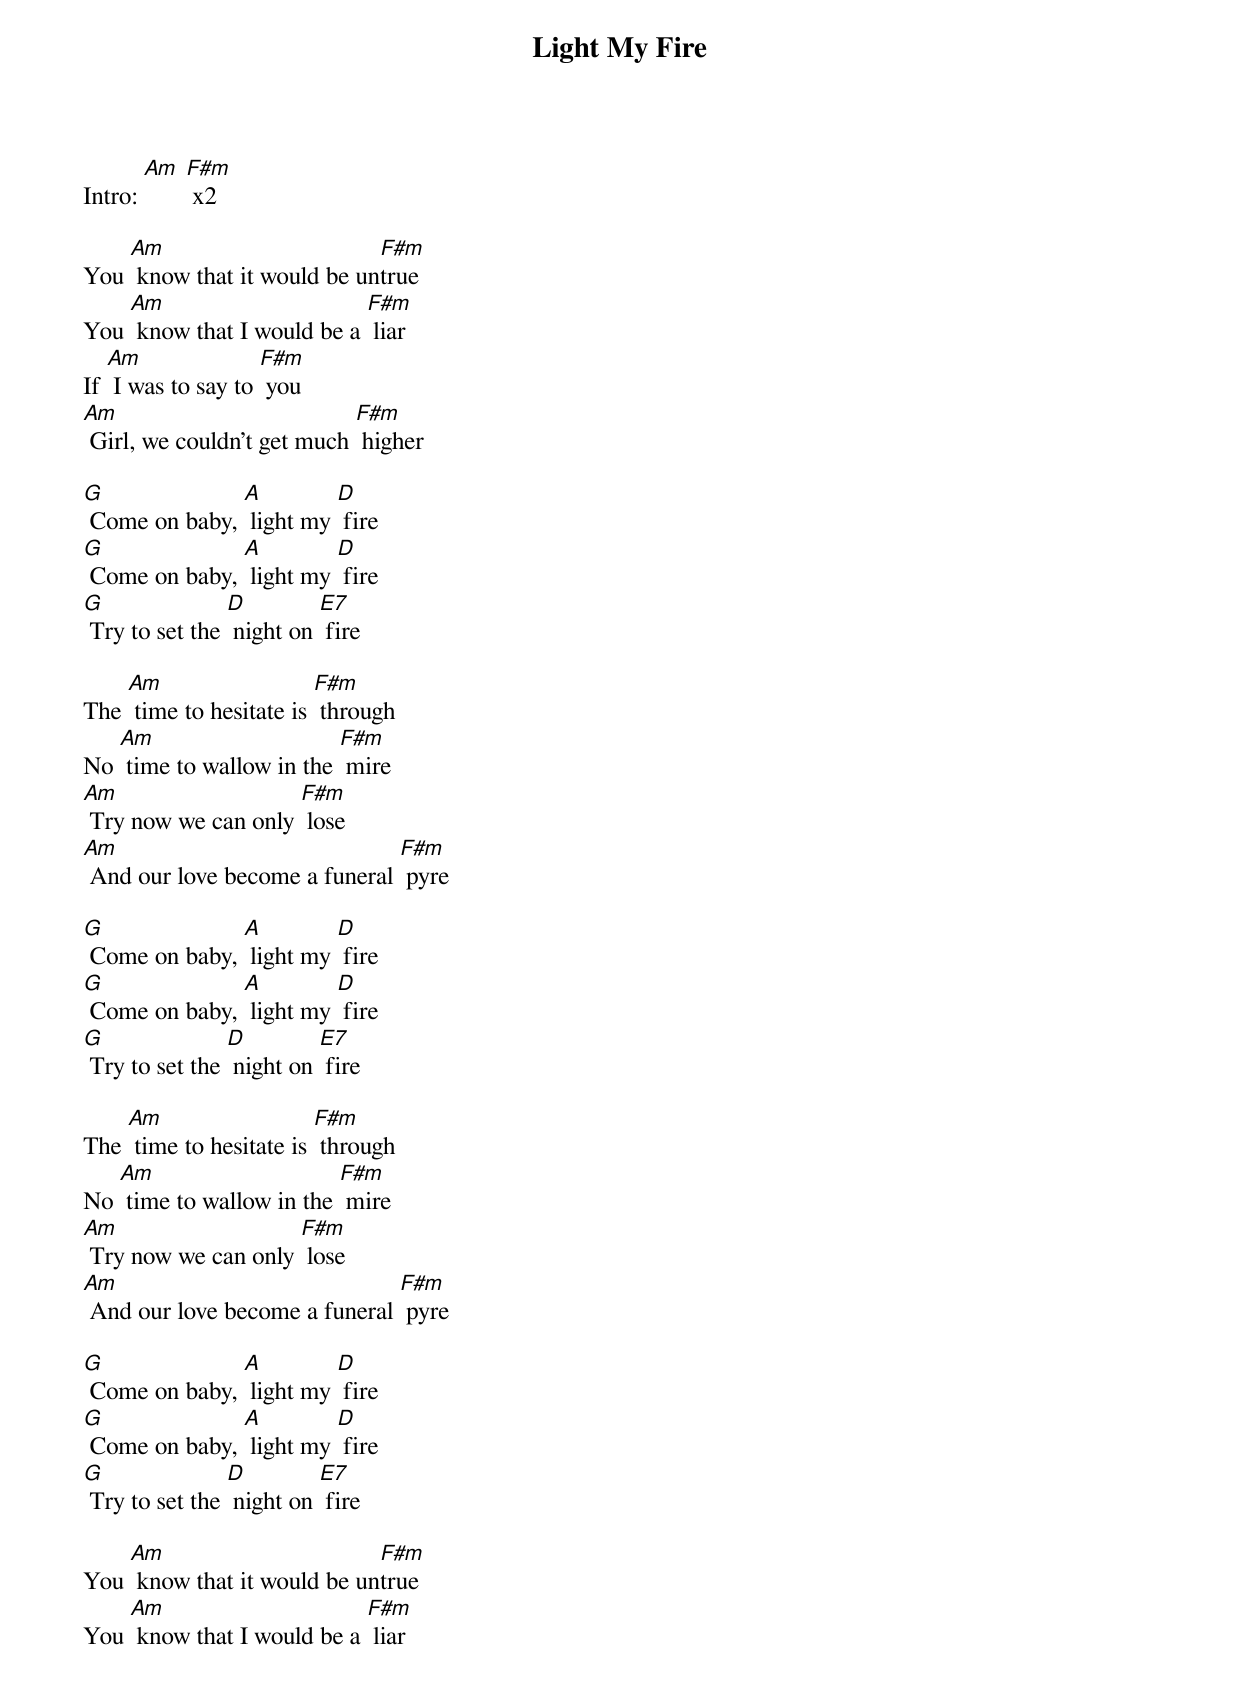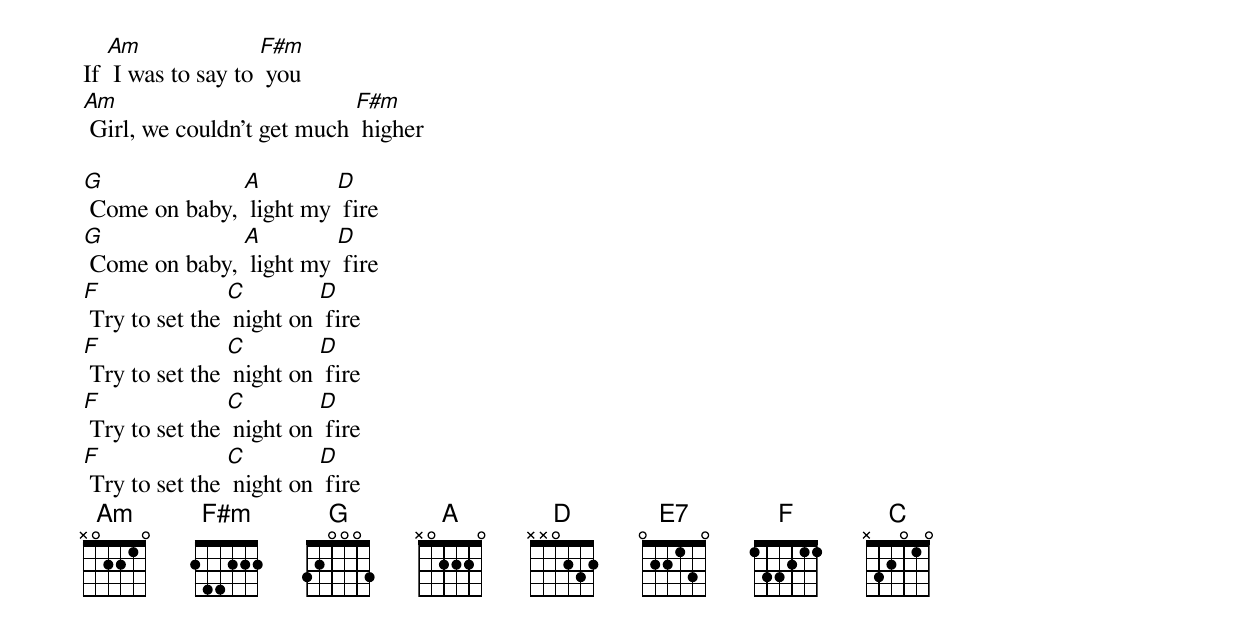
{t:Light My Fire}
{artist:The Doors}
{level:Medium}
{c: }

Intro: [Am] [F#m] x2

You [Am] know that it would be un[F#m]true
You [Am] know that I would be a [F#m] liar
If [Am] I was to say to [F#m] you
[Am] Girl, we couldn't get much [F#m] higher

[G] Come on baby, [A] light my [D] fire
[G] Come on baby, [A] light my [D] fire
[G] Try to set the [D] night on [E7] fire

The [Am] time to hesitate is [F#m] through
No [Am] time to wallow in the [F#m] mire
[Am] Try now we can only [F#m] lose
[Am] And our love become a funeral [F#m] pyre

[G] Come on baby, [A] light my [D] fire
[G] Come on baby, [A] light my [D] fire
[G] Try to set the [D] night on [E7] fire

The [Am] time to hesitate is [F#m] through
No [Am] time to wallow in the [F#m] mire
[Am] Try now we can only [F#m] lose
[Am] And our love become a funeral [F#m] pyre

[G] Come on baby, [A] light my [D] fire
[G] Come on baby, [A] light my [D] fire
[G] Try to set the [D] night on [E7] fire

You [Am] know that it would be un[F#m]true
You [Am] know that I would be a [F#m] liar
If [Am] I was to say to [F#m] you
[Am] Girl, we couldn't get much [F#m] higher

[G] Come on baby, [A] light my [D] fire
[G] Come on baby, [A] light my [D] fire
[F] Try to set the [C] night on [D] fire
[F] Try to set the [C] night on [D] fire
[F] Try to set the [C] night on [D] fire
[F] Try to set the [C] night on [D] fire
